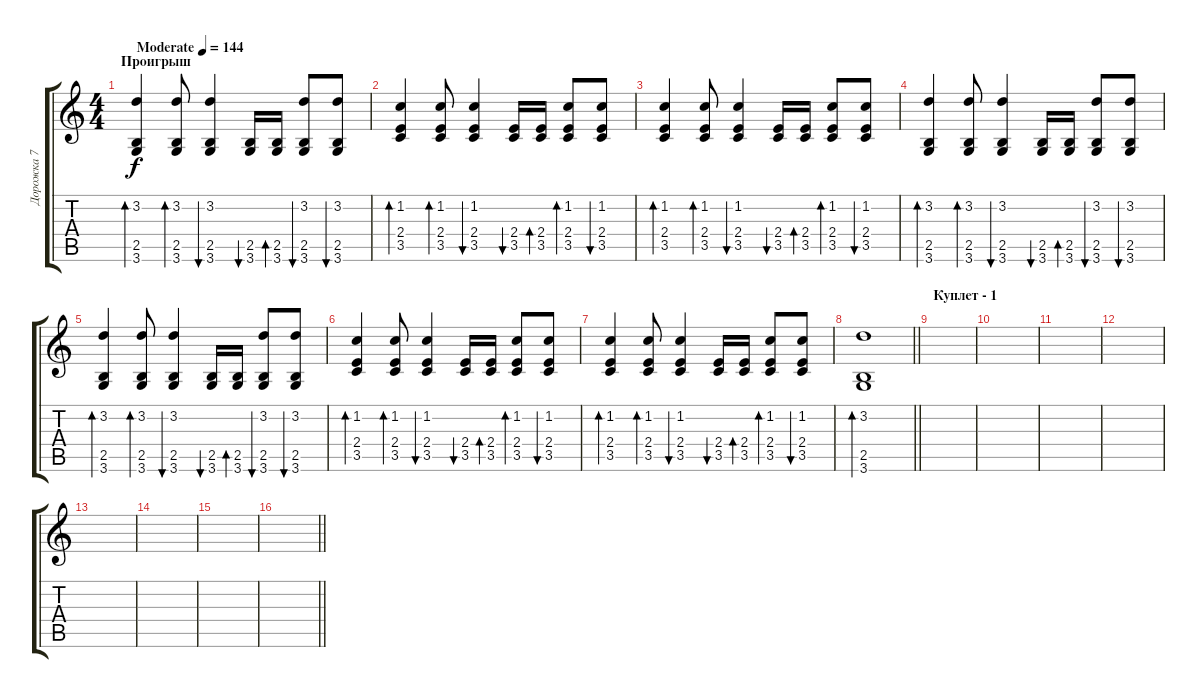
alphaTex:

\track ("Дорожка 7" "Дорожка 7") {instrument electricguitarclean}
\staff {score tabs}
\tuning (E4 B3 G3 D3 A2 E2) {hide}
\ts (4 4)
\section ("" "Проигрыш ")
\tempo (144 "Moderate")
\clef g2
\ks c
(3.2 2.5 3.6).4{bd 60 dy f instrument electricguitarclean} (3.2 2.5 3.6).8{bd 60} (3.2 2.5 3.6).4{bu 60} (2.5 3.6).16{bu 60} (2.5 3.6).16{bd 60} (3.2 2.5 3.6).8{bu 60} (3.2 2.5 3.6).8{bu 60} |
(1.2 2.4 3.5).4{bd 60} (1.2 2.4 3.5).8{bd 60} (1.2 2.4 3.5).4{bu 60} (2.4 3.5).16{bu 60} (2.4 3.5).16{bd 60} (1.2 2.4 3.5).8{bd 60} (1.2 2.4 3.5).8{bu 60} |
(1.2 2.4 3.5).4{bd 60} (1.2 2.4 3.5).8{bd 60} (1.2 2.4 3.5).4{bu 60} (2.4 3.5).16{bu 60} (2.4 3.5).16{bd 60} (1.2 2.4 3.5).8{bd 60} (1.2 2.4 3.5).8{bu 60} |
(3.2 2.5 3.6).4{bd 60} (3.2 2.5 3.6).8{bd 60} (3.2 2.5 3.6).4{bu 60} (2.5 3.6).16{bu 60} (2.5 3.6).16{bd 60} (3.2 2.5 3.6).8{bu 60} (3.2 2.5 3.6).8{bu 60} |
(3.2 2.5 3.6).4{bd 60} (3.2 2.5 3.6).8{bd 60} (3.2 2.5 3.6).4{bu 60} (2.5 3.6).16{bu 60} (2.5 3.6).16{bd 60} (3.2 2.5 3.6).8{bu 60} (3.2 2.5 3.6).8{bu 60} |
(1.2 2.4 3.5).4{bd 60} (1.2 2.4 3.5).8{bd 60} (1.2 2.4 3.5).4{bu 60} (2.4 3.5).16{bu 60} (2.4 3.5).16{bd 60} (1.2 2.4 3.5).8{bd 60} (1.2 2.4 3.5).8{bu 60} |
(1.2 2.4 3.5).4{bd 60} (1.2 2.4 3.5).8{bd 60} (1.2 2.4 3.5).4{bu 60} (2.4 3.5).16{bu 60} (2.4 3.5).16{bd 60} (1.2 2.4 3.5).8{bd 60} (1.2 2.4 3.5).8{bu 60} |
\barLineRight lightlight
(3.2 2.5 3.6).1{bd 60} |
\section ("" "Куплет - 1")
|
|
|
|
|
|
|
\barLineRight lightlight
